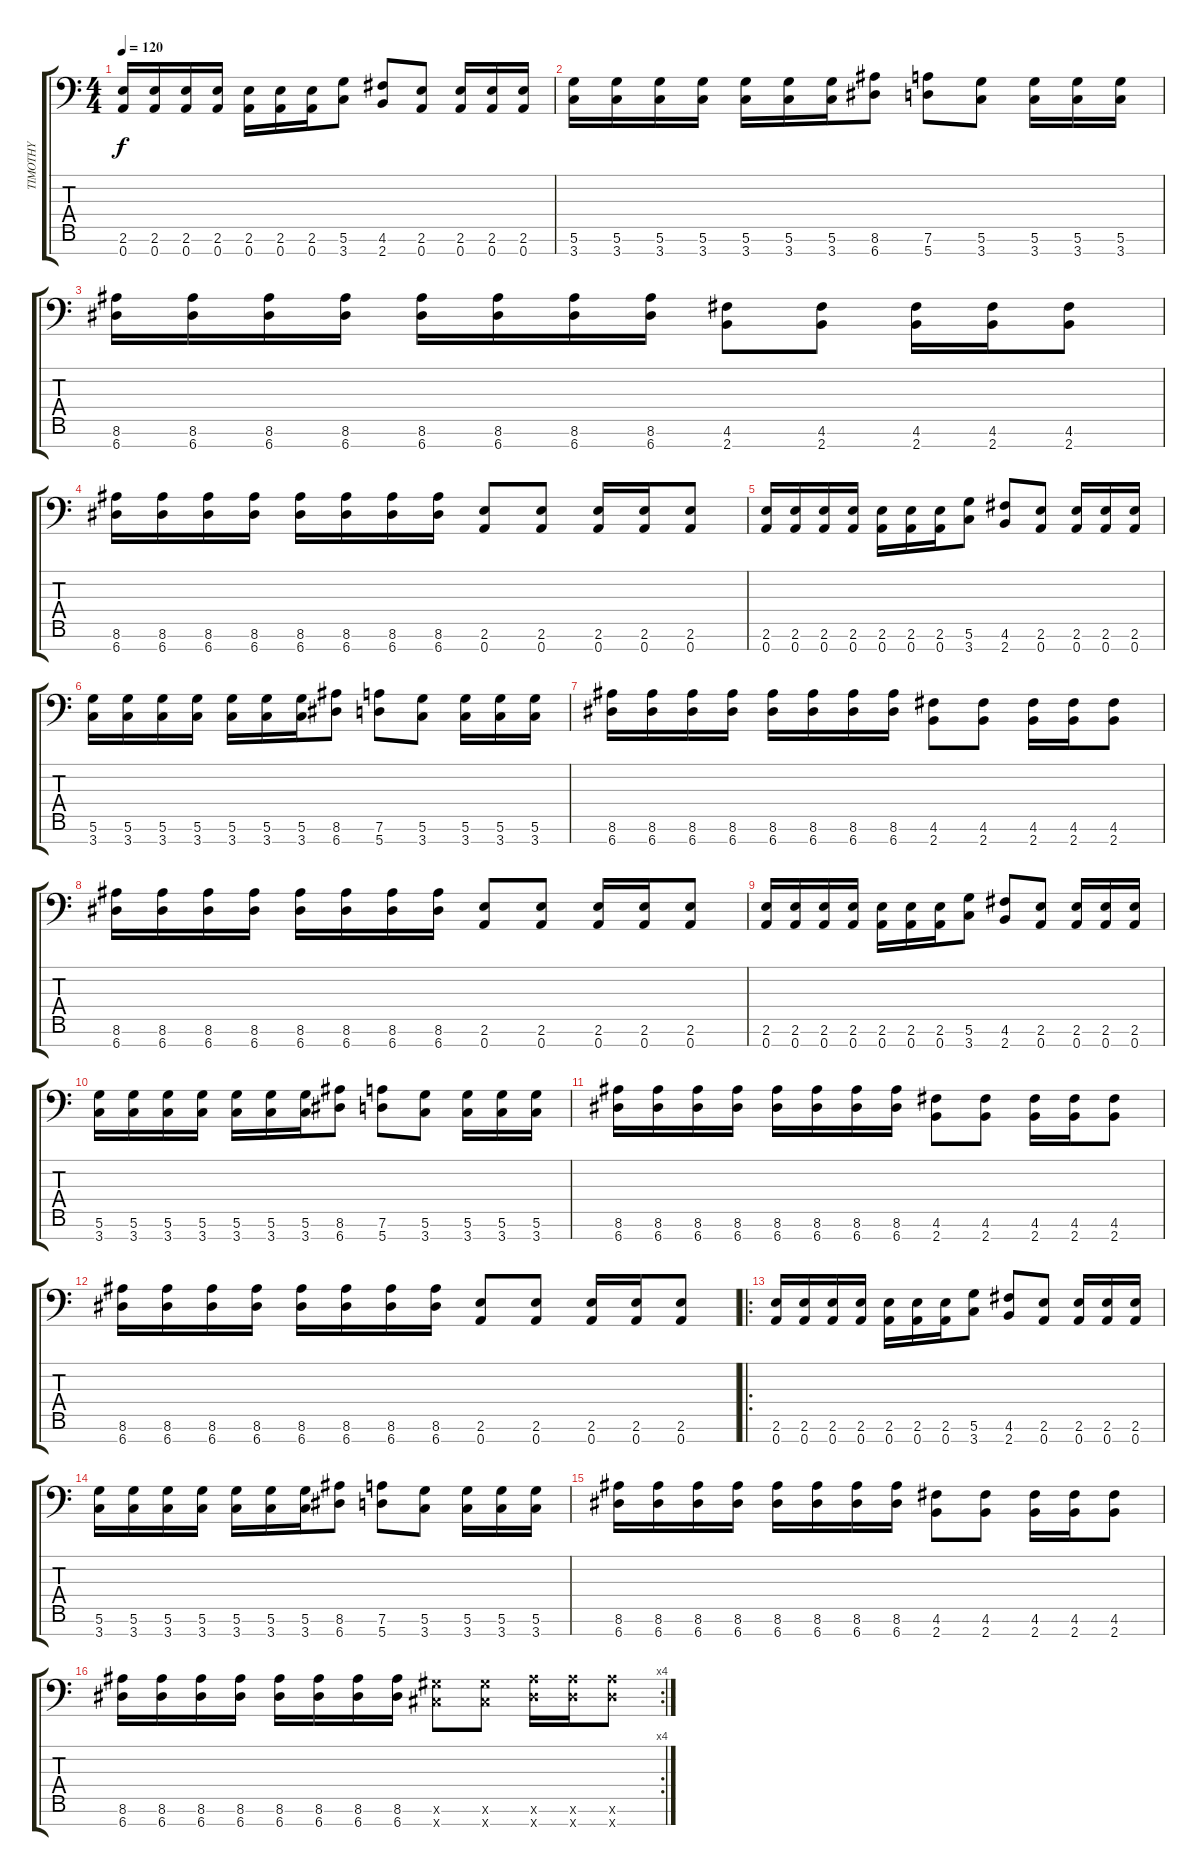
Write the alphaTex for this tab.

\track ("TIMOTHY" "TIMOTHY") {instrument distortionguitar}
\staff {score tabs}
\tuning (D4 A3 F3 C3 G2 D2 A1) {hide}
\ts (4 4)
\tempo 120
\clef f4
\ks c
(2.6 0.7).16{dy f instrument distortionguitar} (2.6 0.7).16 (2.6 0.7).16 (2.6 0.7).16 (2.6 0.7).16 (2.6 0.7).16 (2.6 0.7).16 (5.6 3.7).8 (4.6 2.7).8 (2.6 0.7).8 (2.6 0.7).16 (2.6 0.7).16 (2.6 0.7).16 |
(5.6 3.7).16 (5.6 3.7).16 (5.6 3.7).16 (5.6 3.7).16 (5.6 3.7).16 (5.6 3.7).16 (5.6 3.7).16 (8.6 6.7).8 (7.6 5.7).8 (5.6 3.7).8 (5.6 3.7).16 (5.6 3.7).16 (5.6 3.7).16 |
(8.6 6.7).16 (8.6 6.7).16 (8.6 6.7).16 (8.6 6.7).16 (8.6 6.7).16 (8.6 6.7).16 (8.6 6.7).16 (8.6 6.7).16 (4.6 2.7).8 (4.6 2.7).8 (4.6 2.7).16 (4.6 2.7).16 (4.6 2.7).8 |
(8.6 6.7).16 (8.6 6.7).16 (8.6 6.7).16 (8.6 6.7).16 (8.6 6.7).16 (8.6 6.7).16 (8.6 6.7).16 (8.6 6.7).16 (2.6 0.7).8 (2.6 0.7).8 (2.6 0.7).16 (2.6 0.7).16 (2.6 0.7).8 |
(2.6 0.7).16{instrument distortionguitar} (2.6 0.7).16 (2.6 0.7).16 (2.6 0.7).16 (2.6 0.7).16 (2.6 0.7).16 (2.6 0.7).16 (5.6 3.7).8 (4.6 2.7).8 (2.6 0.7).8 (2.6 0.7).16 (2.6 0.7).16 (2.6 0.7).16 |
(5.6 3.7).16 (5.6 3.7).16 (5.6 3.7).16 (5.6 3.7).16 (5.6 3.7).16 (5.6 3.7).16 (5.6 3.7).16 (8.6 6.7).8 (7.6 5.7).8 (5.6 3.7).8 (5.6 3.7).16 (5.6 3.7).16 (5.6 3.7).16 |
(8.6 6.7).16 (8.6 6.7).16 (8.6 6.7).16 (8.6 6.7).16 (8.6 6.7).16 (8.6 6.7).16 (8.6 6.7).16 (8.6 6.7).16 (4.6 2.7).8 (4.6 2.7).8 (4.6 2.7).16 (4.6 2.7).16 (4.6 2.7).8 |
(8.6 6.7).16 (8.6 6.7).16 (8.6 6.7).16 (8.6 6.7).16 (8.6 6.7).16 (8.6 6.7).16 (8.6 6.7).16 (8.6 6.7).16 (2.6 0.7).8 (2.6 0.7).8 (2.6 0.7).16 (2.6 0.7).16 (2.6 0.7).8 |
(2.6 0.7).16{instrument distortionguitar} (2.6 0.7).16 (2.6 0.7).16 (2.6 0.7).16 (2.6 0.7).16 (2.6 0.7).16 (2.6 0.7).16 (5.6 3.7).8 (4.6 2.7).8 (2.6 0.7).8 (2.6 0.7).16 (2.6 0.7).16 (2.6 0.7).16 |
(5.6 3.7).16 (5.6 3.7).16 (5.6 3.7).16 (5.6 3.7).16 (5.6 3.7).16 (5.6 3.7).16 (5.6 3.7).16 (8.6 6.7).8 (7.6 5.7).8 (5.6 3.7).8 (5.6 3.7).16 (5.6 3.7).16 (5.6 3.7).16 |
(8.6 6.7).16 (8.6 6.7).16 (8.6 6.7).16 (8.6 6.7).16 (8.6 6.7).16 (8.6 6.7).16 (8.6 6.7).16 (8.6 6.7).16 (4.6 2.7).8 (4.6 2.7).8 (4.6 2.7).16 (4.6 2.7).16 (4.6 2.7).8 |
(8.6 6.7).16 (8.6 6.7).16 (8.6 6.7).16 (8.6 6.7).16 (8.6 6.7).16 (8.6 6.7).16 (8.6 6.7).16 (8.6 6.7).16 (2.6 0.7).8 (2.6 0.7).8 (2.6 0.7).16 (2.6 0.7).16 (2.6 0.7).8 |
\ro
(2.6 0.7).16 (2.6 0.7).16 (2.6 0.7).16 (2.6 0.7).16 (2.6 0.7).16 (2.6 0.7).16 (2.6 0.7).16 (5.6 3.7).8 (4.6 2.7).8 (2.6 0.7).8 (2.6 0.7).16 (2.6 0.7).16 (2.6 0.7).16 |
(5.6 3.7).16 (5.6 3.7).16 (5.6 3.7).16 (5.6 3.7).16 (5.6 3.7).16 (5.6 3.7).16 (5.6 3.7).16 (8.6 6.7).8 (7.6 5.7).8 (5.6 3.7).8 (5.6 3.7).16 (5.6 3.7).16 (5.6 3.7).16 |
(8.6 6.7).16 (8.6 6.7).16 (8.6 6.7).16 (8.6 6.7).16 (8.6 6.7).16 (8.6 6.7).16 (8.6 6.7).16 (8.6 6.7).16 (4.6 2.7).8 (4.6 2.7).8 (4.6 2.7).16 (4.6 2.7).16 (4.6 2.7).8 |
\rc 4
(8.6 6.7).16 (8.6 6.7).16 (8.6 6.7).16 (8.6 6.7).16 (8.6 6.7).16 (8.6 6.7).16 (8.6 6.7).16 (8.6 6.7).16 (6.6{x} 4.7{x}).8 (6.6{x} 4.7{x}).8 (8.6{x} 6.7{x}).16 (8.6{x} 6.7{x}).16 (8.6{x} 6.7{x}).8
